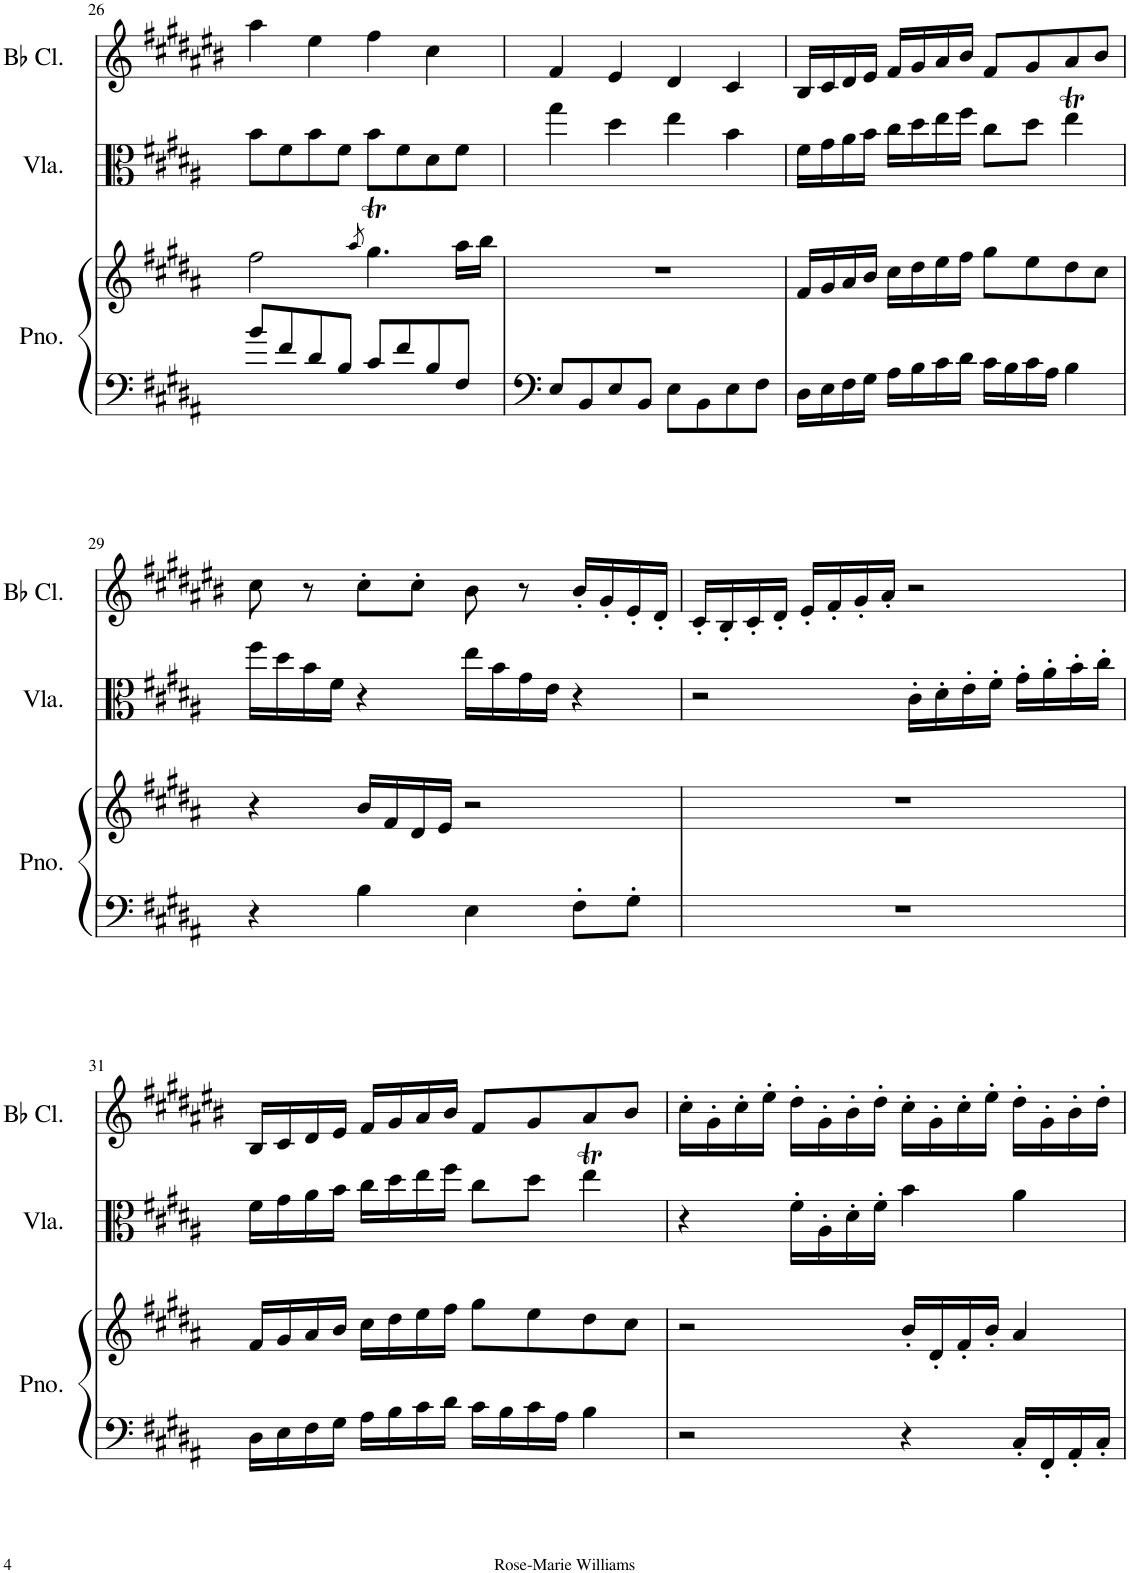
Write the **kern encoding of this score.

**kern	**kern	**kern	**kern
*part3	*part3	*part2	*part1
*staff4	*staff3	*staff2	*staff1
*I"Piano	*	*I"Viola	*I"Bb Clarinet
*I'Pno.	*	*I'Vla.	*I'Bb Cl.
!!LO:PB:g=z
*clefG2	*clefG2	*clefC3	*clefG2
*	*	*	*Trd1c2
*k[f#c#g#d#a#]	*k[f#c#g#d#a#]	*k[f#c#g#d#a#]	*k[f#c#g#d#a#e#b#]
*M4/4	*M4/4	*M4/4	*M4/4
=26	=26	=26	=26
8b/L	2ff#\	8b\L	4aa#\
8f#/	.	8f#\	.
8d#/	.	8b\	4ee#\
8B/J	.	8f#\J	.
.	8qaa#/	.	.
8c#/L	4.gg#T\	8b\L	4ff#\
8f#/	.	8f#\	.
8B/	.	8d#\	4cc#\
8F#/J	16aa#\LL	8f#\J	.
.	16bb\JJ	.	.
=27	=27	=27	=27
8E/L	1r	4gg#\	4f#/
8BB/	.	.	.
8E/	.	4dd#\	4e#/
8BB/J	.	.	.
8E\L	.	4ee\	4d#/
8BB\	.	.	.
8E\	.	4b\	4c#/
8F#\J	.	.	.
=28	=28	=28	=28
16D#\LL	16f#/LL	16f#\LL	16B#/LL
16E\	16g#/	16g#\	16c#/
16F#\	16a#/	16a#\	16d#/
16G#\JJ	16b/JJ	16b\JJ	16e#/JJ
16A#\LL	16cc#\LL	16cc#\LL	16f#/LL
16B\	16dd#\	16dd#\	16g#/
16c#\	16ee\	16ee\	16a#/
16d#\JJ	16ff#\JJ	16ff#\JJ	16b#/JJ
16c#\LL	8gg#\L	8cc#\L	8f#/L
16B\	.	.	.
16c#\	8ee\	8dd#\J	8g#/
16A#\JJ	.	.	.
4B\	8dd#\	4eeT\	8a#/
.	8cc#\J	.	8b#/J
!!LO:LB:g=z
=29	=29	=29	=29
4r	4r	16ff#\LL	8cc#\
.	.	16dd#\	.
.	.	16b\	8r
.	.	16f#\JJ	.
4B\	16b/LL	4r	8cc#'\L
.	16f#/	.	.
.	16d#/	.	8cc#'\J
.	16e/JJ	.	.
4E\	2r	16ee\LL	8b#\
.	.	16b\	.
.	.	16g#\	8r
.	.	16e\JJ	.
8F#'\L	.	4r	16b#'/LL
.	.	.	16g#'/
8G#'\J	.	.	16e#'/
.	.	.	16d#'/JJ
=30	=30	=30	=30
1r	1r	2r	16c#'/LL
.	.	.	16B#'/
.	.	.	16c#'/
.	.	.	16d#'/JJ
.	.	.	16e#'/LL
.	.	.	16f#'/
.	.	.	16g#'/
.	.	.	16a#'/JJ
.	.	16c#'\LL	2r
.	.	16d#'\	.
.	.	16e'\	.
.	.	16f#'\JJ	.
.	.	16g#'\LL	.
.	.	16a#'\	.
.	.	16b'\	.
.	.	16cc#'\JJ	.
!!LO:LB:g=z
=31	=31	=31	=31
16D#\LL	16f#/LL	16f#\LL	16B#/LL
16E\	16g#/	16g#\	16c#/
16F#\	16a#/	16a#\	16d#/
16G#\JJ	16b/JJ	16b\JJ	16e#/JJ
16A#\LL	16cc#\LL	16cc#\LL	16f#/LL
16B\	16dd#\	16dd#\	16g#/
16c#\	16ee\	16ee\	16a#/
16d#\JJ	16ff#\JJ	16ff#\JJ	16b#/JJ
16c#\LL	8gg#\L	8cc#\L	8f#/L
16B\	.	.	.
16c#\	8ee\	8dd#\J	8g#/
16A#\JJ	.	.	.
4B\	8dd#\	4eeT\	8a#/
.	8cc#\J	.	8b#/J
=32	=32	=32	=32
2r	2r	4r	16cc#'\LL
.	.	.	16g#'\
.	.	.	16cc#'\
.	.	.	16ee#'\JJ
.	.	16f#'\LL	16dd#'\LL
.	.	16A#'\	16g#'\
.	.	16d#'\	16b#'\
.	.	16f#'\JJ	16dd#'\JJ
4r	16b'/LL	4b\	16cc#'\LL
.	16d#'/	.	16g#'\
.	16f#'/	.	16cc#'\
.	16b'/JJ	.	16ee#'\JJ
16C#'/LL	4a#/	4a#\	16dd#'\LL
16FF#'/	.	.	16g#'\
16AA#'/	.	.	16b#'\
16C#'/JJ	.	.	16dd#'\JJ
=	=	=	=
*-	*-	*-	*-
